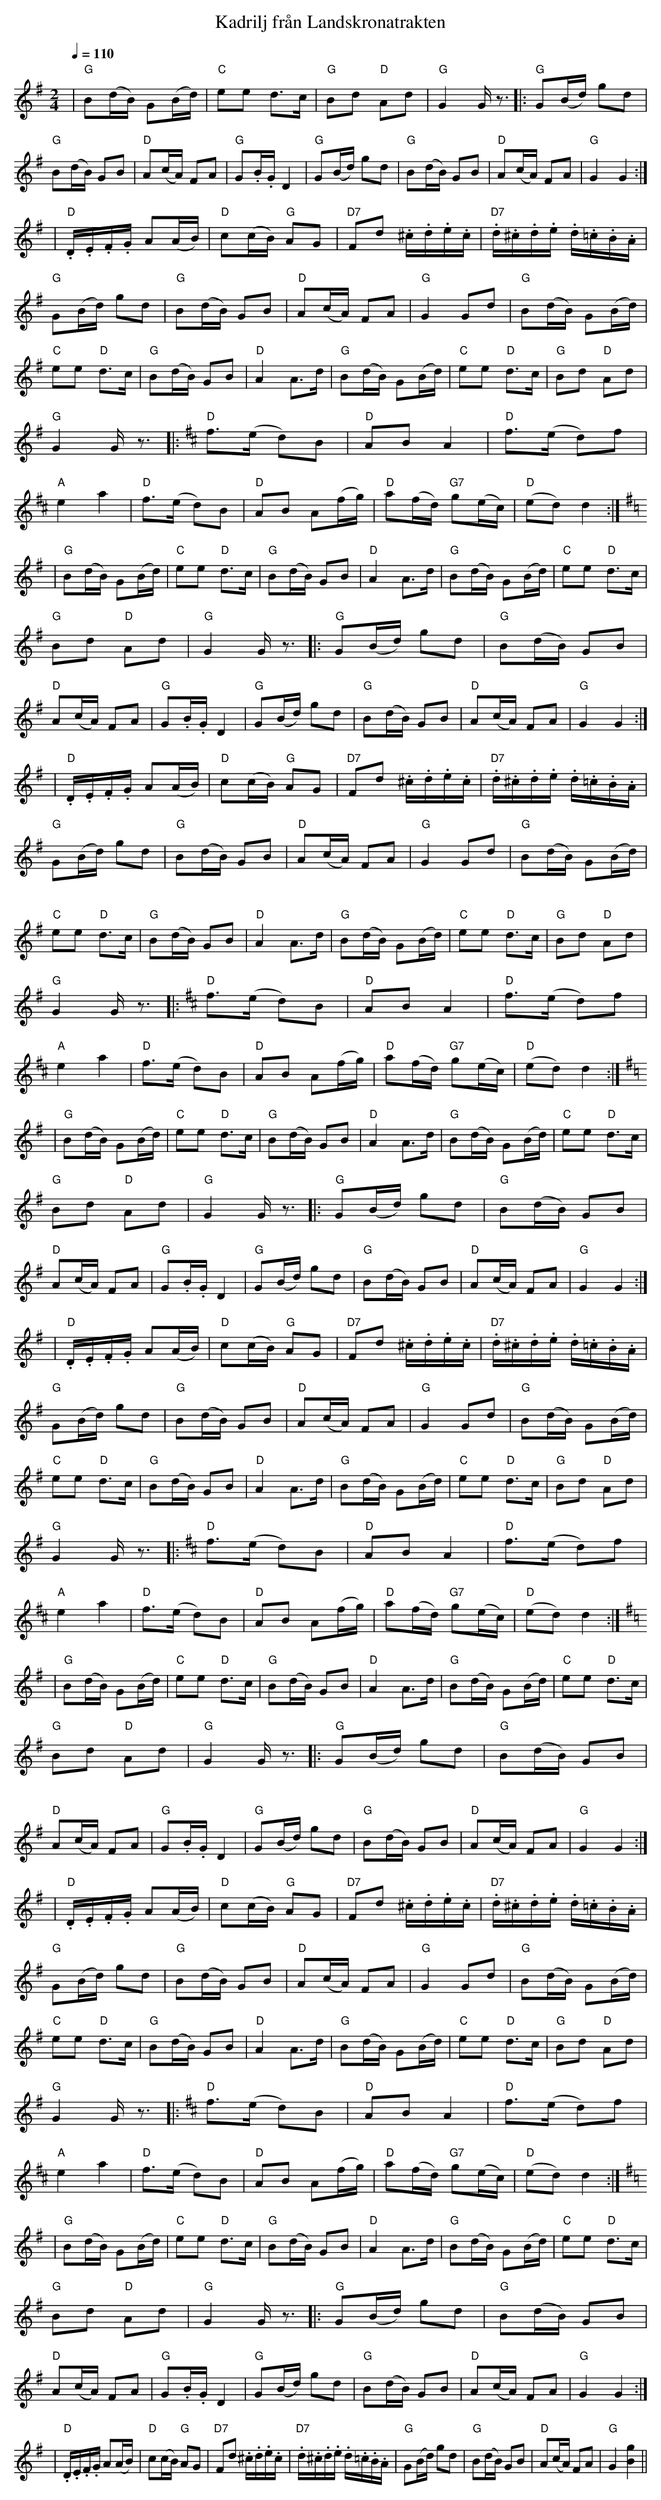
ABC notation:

X:1
T:Kadrilj från Landskronatrakten
M:2/4
L:1/16
Q:1/4=110
K:G
| "G" B2(dB) G2(Bd) | "C" e2e2 d3c | "G" B2d2 "D" A2d2 | "G" G4 G z3 \
|:"G" G2(Bd) g2d2 | "G" B2(dB) G2B2 | "D" A2(cA) F2A2 | "G" G2.B.G D4 \
| "G" G2(Bd) g2d2 | "G" B2(dB) G2B2 | "D" A2(cA) F2A2 | "G" G4 G4 :|
| "D".D.E.F.G A2(AB) | "D" c2(cB) "G" A2G2 | "D7" F2d2 .^c.d.e.c | "D7" .d.^c.d.e .d.=c.B.A \
| "G" G2(Bd) g2d2 | "G" B2(dB) G2B2 | "D" A2(cA) F2A2 | "G" G4 G2d2 \
| "G" B2(dB) G2(Bd) | "C" e2e2 "D" d3c | "G" B2(dB) G2B2 | "D" A4 A3d \
| "G" B2(dB) G2(Bd) | "C" e2e2 "D" d3c | "G" B2d2 "D" A2d2 | "G" G4 G z3 \
K:D
|:"D" f3(e d2)B2 | "D" A2B2 A4 | "D" f3(e d2)f2 | "A" e4 a4 \
| "D" f3(e d2)B2 | "D" A2B2 A2(fg) | "D" a2(fd) "G7" g2(ec) | "D" (e2d2) d4 :|
K:G
| "G" B2(dB) G2(Bd) | "C" e2e2 "D" d3c | "G" B2(dB) G2B2 | "D" A4 A3d \
| "G" B2(dB) G2(Bd) | "C" e2e2 "D" d3c | "G" B2d2 "D" A2d2 | "G" G4 G z3 \
|:"G" G2(Bd) g2d2 | "G" B2(dB) G2B2 | "D" A2(cA) F2A2 | "G" G2.B.G D4 \
| "G" G2(Bd) g2d2 | "G" B2(dB) G2B2 | "D" A2(cA) F2A2 | "G" G4 G4 :|
| "D".D.E.F.G A2(AB) | "D" c2(cB) "G" A2G2 | "D7" F2d2 .^c.d.e.c | "D7" .d.^c.d.e .d.=c.B.A \
| "G" G2(Bd) g2d2 | "G" B2(dB) G2B2 | "D" A2(cA) F2A2 | "G" G4 G2d2 \
| "G" B2(dB) G2(Bd) | "C" e2e2 "D" d3c | "G" B2(dB) G2B2 | "D" A4 A3d \
| "G" B2(dB) G2(Bd) | "C" e2e2 "D" d3c | "G" B2d2 "D" A2d2 | "G" G4 G z3 \
K:D
|:"D" f3(e d2)B2 | "D" A2B2 A4 | "D" f3(e d2)f2 | "A" e4 a4 \
| "D" f3(e d2)B2 | "D" A2B2 A2(fg) | "D" a2(fd) "G7" g2(ec) | "D" (e2d2) d4 :|
K:G
| "G" B2(dB) G2(Bd) | "C" e2e2 "D" d3c | "G" B2(dB) G2B2 | "D" A4 A3d \
| "G" B2(dB) G2(Bd) | "C" e2e2 "D" d3c | "G" B2d2 "D" A2d2 | "G" G4 G z3 \
|:"G" G2(Bd) g2d2 | "G" B2(dB) G2B2 | "D" A2(cA) F2A2 | "G" G2.B.G D4 \
| "G" G2(Bd) g2d2 | "G" B2(dB) G2B2 | "D" A2(cA) F2A2 | "G" G4 G4 :|
| "D".D.E.F.G A2(AB) | "D" c2(cB) "G" A2G2 | "D7" F2d2 .^c.d.e.c | "D7" .d.^c.d.e .d.=c.B.A \
| "G" G2(Bd) g2d2 | "G" B2(dB) G2B2 | "D" A2(cA) F2A2 | "G" G4 G2d2 \
| "G" B2(dB) G2(Bd) | "C" e2e2 "D" d3c | "G" B2(dB) G2B2 | "D" A4 A3d \
| "G" B2(dB) G2(Bd) | "C" e2e2 "D" d3c | "G" B2d2 "D" A2d2 | "G" G4 G z3 \
K:D
|:"D" f3(e d2)B2 | "D" A2B2 A4 | "D" f3(e d2)f2 | "A" e4 a4 \
| "D" f3(e d2)B2 | "D" A2B2 A2(fg) | "D" a2(fd) "G7" g2(ec) | "D" (e2d2) d4 :|
K:G
| "G" B2(dB) G2(Bd) | "C" e2e2 "D" d3c | "G" B2(dB) G2B2 | "D" A4 A3d \
| "G" B2(dB) G2(Bd) | "C" e2e2 "D" d3c | "G" B2d2 "D" A2d2 | "G" G4 G z3 \
|:"G" G2(Bd) g2d2 | "G" B2(dB) G2B2 | "D" A2(cA) F2A2 | "G" G2.B.G D4 \
| "G" G2(Bd) g2d2 | "G" B2(dB) G2B2 | "D" A2(cA) F2A2 | "G" G4 G4 :|
| "D".D.E.F.G A2(AB) | "D" c2(cB) "G" A2G2 | "D7" F2d2 .^c.d.e.c | "D7" .d.^c.d.e .d.=c.B.A \
| "G" G2(Bd) g2d2 | "G" B2(dB) G2B2 | "D" A2(cA) F2A2 | "G" G4 G2d2 \
| "G" B2(dB) G2(Bd) | "C" e2e2 "D" d3c | "G" B2(dB) G2B2 | "D" A4 A3d \
| "G" B2(dB) G2(Bd) | "C" e2e2 "D" d3c | "G" B2d2 "D" A2d2 | "G" G4 G z3 \
K:D
|:"D" f3(e d2)B2 | "D" A2B2 A4 | "D" f3(e d2)f2 | "A" e4 a4 \
| "D" f3(e d2)B2 | "D" A2B2 A2(fg) | "D" a2(fd) "G7" g2(ec) | "D" (e2d2) d4 :|
K:G
| "G" B2(dB) G2(Bd) | "C" e2e2 "D" d3c | "G" B2(dB) G2B2 | "D" A4 A3d \
| "G" B2(dB) G2(Bd) | "C" e2e2 "D" d3c | "G" B2d2 "D" A2d2 | "G" G4 G z3 \
|:"G" G2(Bd) g2d2 | "G" B2(dB) G2B2 | "D" A2(cA) F2A2 | "G" G2.B.G D4 \
| "G" G2(Bd) g2d2 | "G" B2(dB) G2B2 | "D" A2(cA) F2A2 | "G" G4 G4 :|
| "D".D.E.F.G A2(AB) | "D" c2(cB) "G" A2G2 | "D7" F2d2 .^c.d.e.c | "D7" .d.^c.d.e .d.=c.B.A \
| "G" G2(Bd) g2d2 | "G" B2(dB) G2B2 | "D" A2(cA) F2A2 | "G" G4 [g4B4] ||
